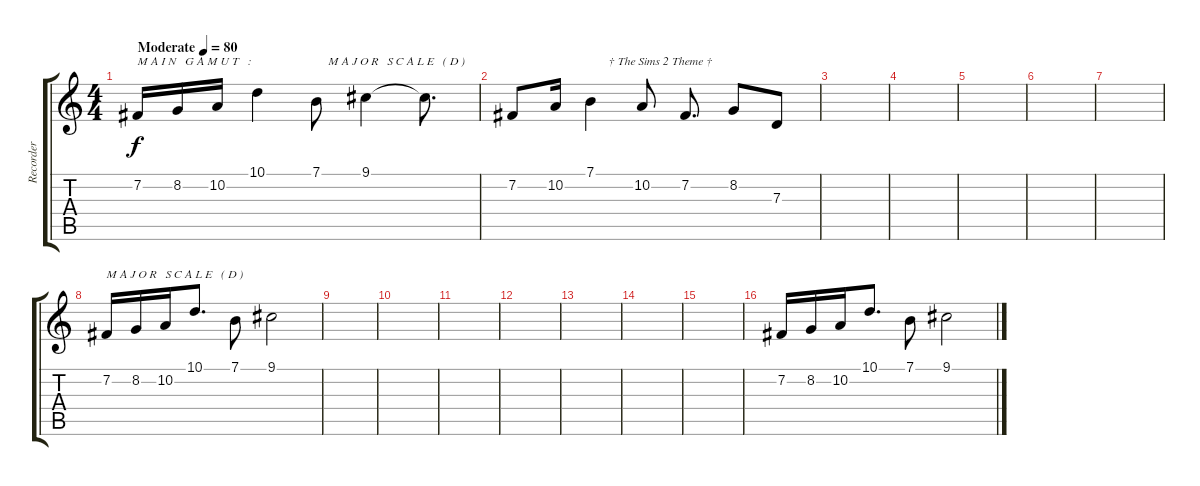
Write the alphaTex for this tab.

\track ("Recorder" "Recorder") {instrument recorder}
\staff {score tabs}
\tuning (E4 B3 G3 D3 A2 E2) {hide}
\ts (4 4)
\tempo (80 "Moderate")
\clef g2
\ks c
7.2.16{txt "M A I N   G A M U T   : " dy f instrument recorder} 8.2.16 10.2.16 10.1.4 7.1.8{txt "    M A J O R   S C A L E   ( D )"} 9.1.4 9.1{t}.8{d} |
7.2.8 10.2.16 7.1.4{txt "      † The Sims 2 Theme †"} 10.2.8 7.2.8{d} 8.2.8 7.3.8 |
|
|
|
|
|
7.2.16{txt "M A J O R   S C A L E   ( D )"} 8.2.16 10.2.16 10.1.8{d} 7.1.8 9.1.2 |
|
|
|
|
|
|
|
7.2.16 8.2.16 10.2.16 10.1.8{d} 7.1.8 9.1.2
